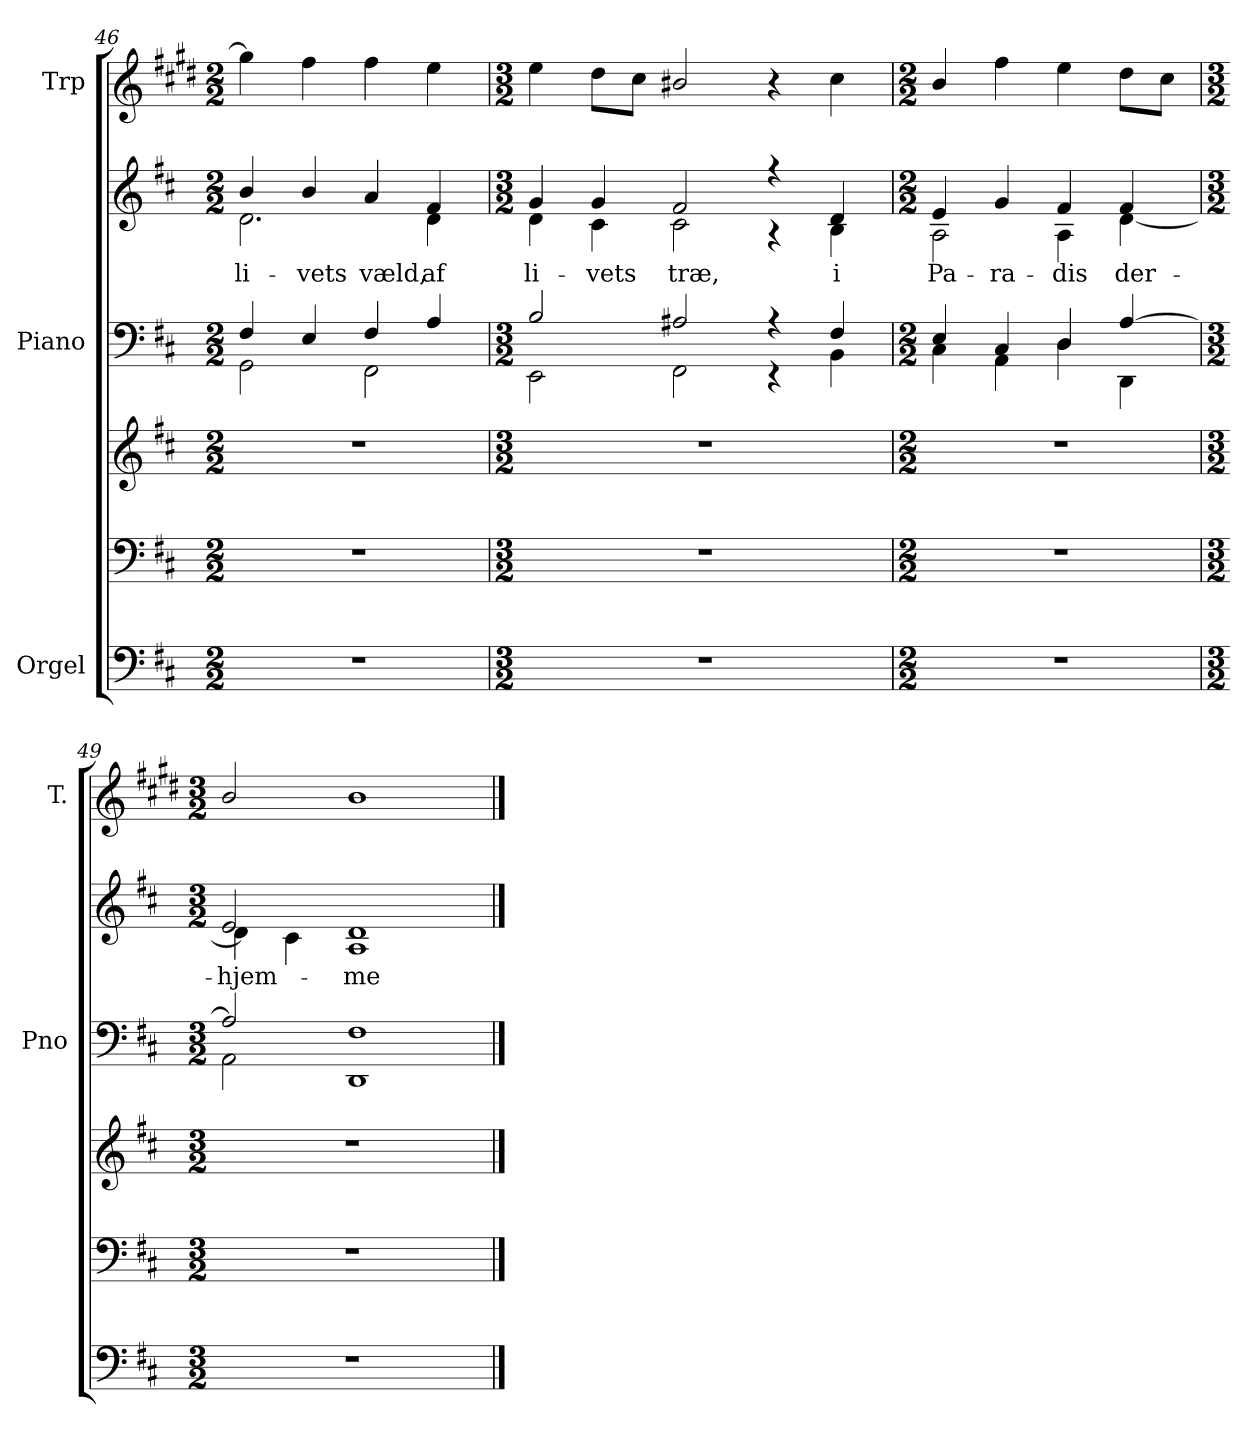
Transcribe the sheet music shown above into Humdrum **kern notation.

**kern	**kern	**kern	**kern	**kern	**text	**kern
*part3	*part3	*part3	*part2	*part2	*part2	*part1
*staff6	*staff5	*staff4	*staff3	*staff2	*staff2	*staff1
*I"Orgel	*	*	*I"Piano	*	*	*I"Trp
*	*	*	*I'Pno	*	*	*I'T.
!!LO:LB:g=z
*clefF4	*clefF4	*clefG2	*clefF4	*clefG2	*	*clefG2
*	*	*	*	*	*	*ITrd1c2
*k[f#c#]	*k[f#c#]	*k[f#c#]	*k[f#c#]	*k[f#c#]	*	*k[f#c#]
*M2/2	*M2/2	*M2/2	*M2/2	*M2/2	*	*M2/2
=46	=46	=46	=46	=46	=46	=46
*	*	*	*^	*	*	*
!	!	!	!	!	!	!LO:LY:b	!
*	*	*	*	*	*^	*	*
1r	1r	1r	4F#/	2GG\	4b/	2.d\	li-	4ff#\]
!	!	!	!	!	!	!	!LO:LY:b	!
.	.	.	4E/	.	4b/	.	-vets	4ee\
!	!	!	!	!	!	!	!LO:LY:b	!
.	.	.	4F#/	2FF#\	4a/	.	væld,	4ee\
!	!	!	!	!	!	!	!LO:LY:b	!
.	.	.	4A/	.	4f#/	4d\	af	4dd\
=47	=47	=47	=47	=47	=47	=47	=47	=47
*M3/2	*M3/2	*M3/2	*M3/2	*	*M3/2	*	*	*M3/2
!	!	!	!	!	!	!	!LO:LY:b	!
1.r	1.r	1.r	2B/	2EE\	4g/	4d\	li-	4dd\
!	!	!	!	!	!	!	!LO:LY:b	!
.	.	.	.	.	4g/	4c#\	-vets	8cc#\L
.	.	.	.	.	.	.	.	8b\J
!	!	!	!	!	!	!	!LO:LY:b	!
.	.	.	2A#X/	2FF#\	2f#/	2c#\	træ,	2a#X/
.	.	.	4r	4r	4r	4r	.	4r
!	!	!	!	!	!	!	!LO:LY:b	!
.	.	.	4F#/	4BB\	4d/	4B\	i	4b\
=48	=48	=48	=48	=48	=48	=48	=48	=48
*M2/2	*M2/2	*M2/2	*M2/2	*	*M2/2	*	*	*M2/2
!	!	!	!	!	!	!	!LO:LY:b	!
1r	1r	1r	4E/	4C#\	4e/	2A\	Pa-	4a/
!	!	!	!	!	!	!	!LO:LY:b	!
.	.	.	4C#/	4AA\	4g/	.	-ra-	4ee\
!	!	!	!	!	!	!	!LO:LY:b	!
.	.	.	4D/	4D\	4f#/	4A\	-dis	4dd\
!	!	!	!	!	!	!	!LO:LY:b	!
.	.	.	[4A/	4DD\	4f#/	[4d\	der-	8cc#\L
.	.	.	.	.	.	.	.	8b\J
=49	=49	=49	=49	=49	=49	=49	=49	=49
*M3/2	*M3/2	*M3/2	*M3/2	*	*M3/2	*	*	*M3/2
!	!	!	!	!	!	!	!LO:LY:b	!
1.r	1.r	1.r	2A/]	2AA\	2e/	4d\]	-hjem-	2a/
.	.	.	.	.	.	4c#\	.	.
!	!	!	!	!	!	!	!LO:LY:b	!
.	.	.	1F#	1DD	1d	1A	-me	1a
*	*	*	*v	*v	*	*	*	*
*	*	*	*	*v	*v	*	*
==	==	==	==	==	==	==
*-	*-	*-	*-	*-	*-	*-
